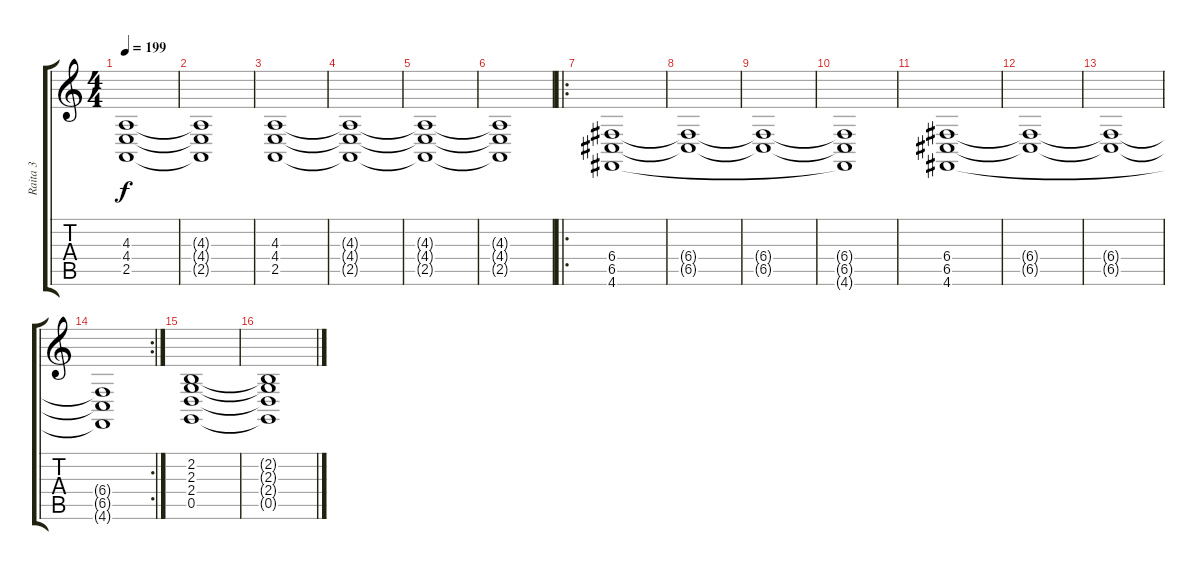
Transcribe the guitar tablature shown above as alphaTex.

\track ("Raita 3" "Raita 3") {instrument stringensemble1}
\staff {score tabs}
\tuning (D4 A3 F3 C3 G2 D2) {hide}
\ts (4 4)
\tempo 199
\clef g2
\ks c
(4.3{t} 4.4{t} 2.5{t}).1{dy f} |
(4.3{t} 4.4{t} 2.5{t}).1 |
(4.3 4.4 2.5).1 |
(4.3{t} 4.4{t} 2.5{t}).1 |
(4.3{t} 4.4{t} 2.5{t}).1 |
(4.3{t} 4.4{t} 2.5{t}).1 |
\ro
(6.4 6.5 4.6).1 |
(6.4{t} 6.5{t}).1 |
(6.4{t} 6.5{t}).1 |
(6.4{t} 6.5{t} 4.6{t}).1 |
(6.4 6.5 4.6).1 |
(6.4{t} 6.5{t}).1 |
(6.4{t} 6.5{t}).1 |
\rc 2
(6.4{t} 6.5{t} 4.6{t}).1 |
(2.2 2.3 2.4 0.5).1 |
(2.2{t} 2.3{t} 2.4{t} 0.5{t}).1
